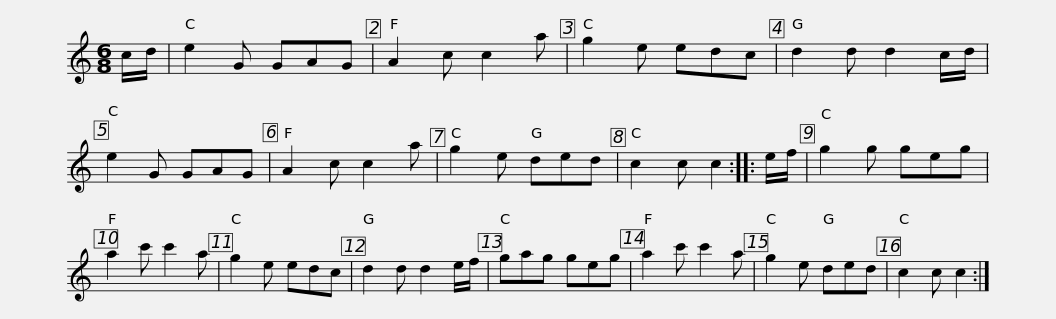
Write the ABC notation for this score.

X:1
L:1/8
M:6/8
I:linebreak $
K:C
V:1 treble
V:1
 c/d/ | e2 G GAG | A2 c c2 a | g2 e edc | d2 d d2 c/d/ | %5
 e2 G GAG | A2 c c2 a | g2 e ded | c2 c c2 :: e/f/ |$ %10
 g2 g geg | a2 c' c'2 a | g2 e edc | d2 d d2 e/f/ | gag geg | %15
 a2 c' c'2 a | g2 e ded | c2 c c2 :| %18
